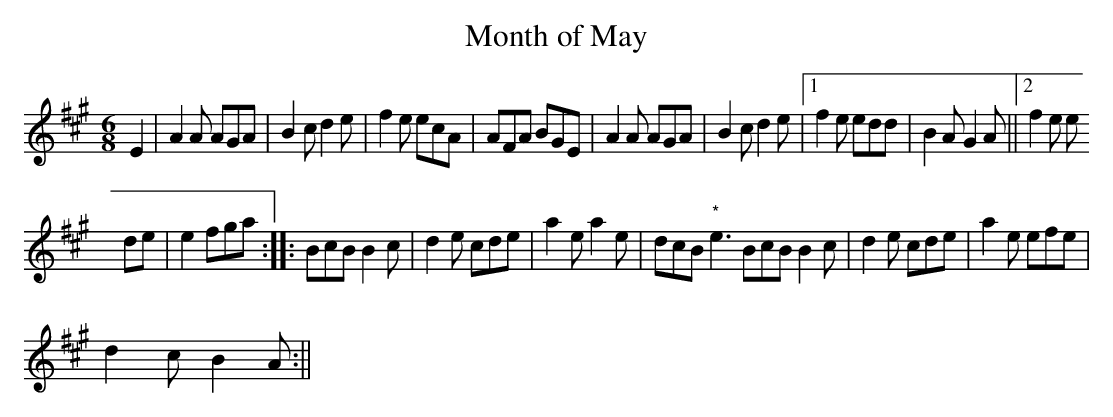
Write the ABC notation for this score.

X:1
T:Month of May
M:6/8
L:1/8
K:A major
E2|A2A AGA|B2cd2e|f2e ecA|AFA BGE|A2A AGA|B2cd2e|1f2e edd|B2AG2A||2f2e e
de|e2fga:||:BcBB2c|d2e cde|a2ea2e|dcB"*"e3BcB B2c|d2e cde|a2e efe|
d2cB2A:||
